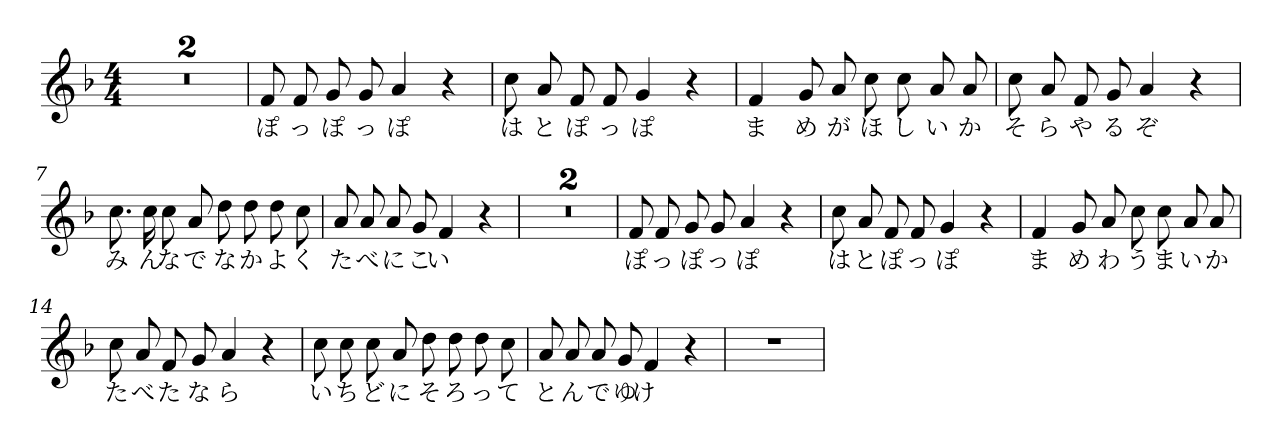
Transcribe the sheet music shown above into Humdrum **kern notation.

**kern	**text
*part1	*part1
*staff1	*staff1
*k[b-]	*
*F:	*
*M4/4	*
*MM102	*
=1	=1
1r	.
=2	=2
1r	.
=3	=3
8f	ぽ
8f	っ
8g	ぽ
8g	っ
4a	ぽ
4r	.
=4	=4
8cc	は
8a	と
8f	ぽ
8f	っ
4g	ぽ
4r	.
=5	=5
4f	ま
8g	め
8a	が
8cc	ほ
8cc	し
8a	い
8a	か
=6	=6
8cc	そ
8a	ら
8f	や
8g	る
4a	ぞ
4r	.
=7	=7
8.cc	み
16cc	ん
8cc	な
8a	で
8dd	な
8dd	か
8dd	よ
8cc	く
=8	=8
8a	た
8a	べ
8a	に
8g	こ
4f	い
4r	.
=9	=9
1r	.
=10	=10
1r	.
=11	=11
8f	ぽ
8f	っ
8g	ぽ
8g	っ
4a	ぽ
4r	.
=12	=12
8cc	は
8a	と
8f	ぽ
8f	っ
4g	ぽ
4r	.
=13	=13
4f	ま
8g	め
8a	わ
8cc	う
8cc	ま
8a	い
8a	か
=14	=14
8cc	た
8a	べ
8f	た
8g	な
4a	ら
4r	.
=15	=15
8cc	い
8cc	ち
8cc	ど
8a	に
8dd	そ
8dd	ろ
8dd	っ
8cc	て
=16	=16
8a	と
8a	ん
8a	で
8g	ゆ
4f	け
4r	.
=17	=17
1r	.
=	=
*-	*-
